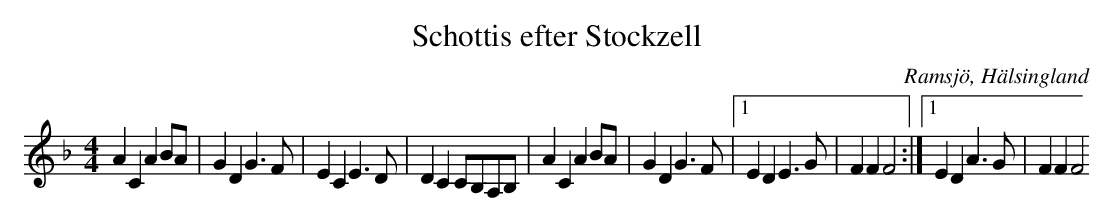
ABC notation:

X:1
T: Schottis efter Stockzell
O: Ramsjö, Hälsingland
M: 4/4
L: 1/8
K: F
A2 C2 A2 BA|G2 D2 G2>F2|E2 C2 E2>D2|D2 C2 CB,A,B,|A2 C2 A2 BA|G2 D2 G2>F2|1 E2 D2 E2>G2|F2 F2 F4:|1 E2 D2 A2>G2|F2 F2 F4
